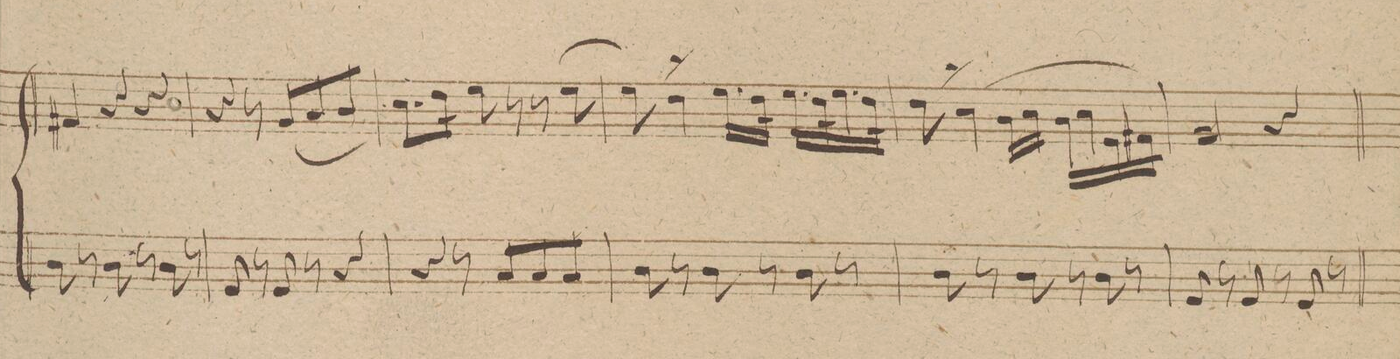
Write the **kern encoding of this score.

**kern
*I"Organo.
*clefF4
*k[f#]
*met(c|)
*M3/4
8D\
8r
8D\
8r
8D\
8r
=146
8GG/
8r
8GG/
8r
4r
=147
4r
8r
8C/L
8C/
8C/J
=148
8D\
8r
8D\
8r
8D\
8r
=149
8D\
8r
8D\
8r
8D\
8r
=150
8GG/
8r
8GG/
8r
8GG/
8r
=151
*-
